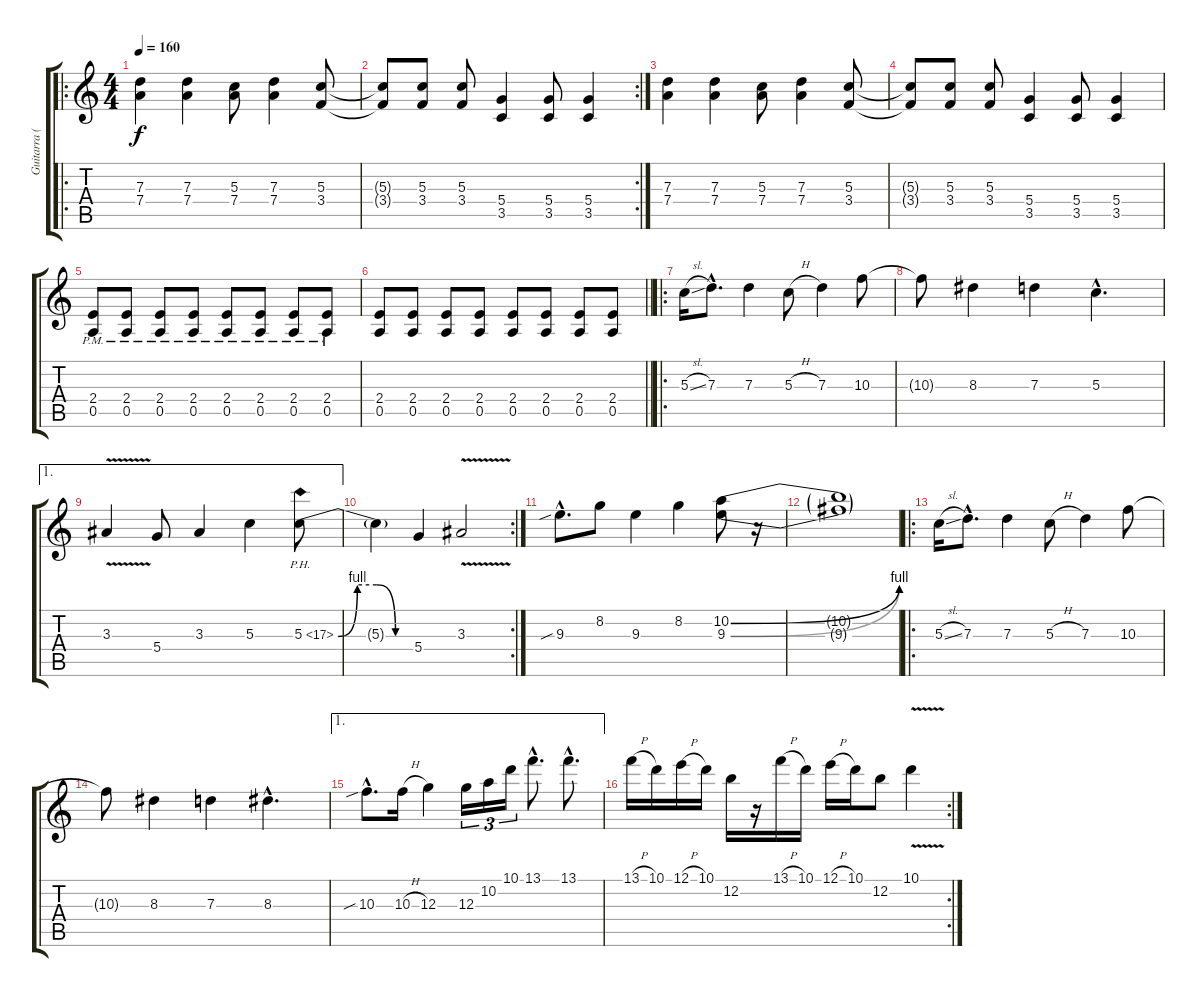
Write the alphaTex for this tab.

\track ("Guitarra (Juanma)" "Guitarra (") {instrument overdrivenguitar}
\staff {score tabs}
\tuning (E4 B3 G3 D3 A2 E2) {hide}
\ro
\ts (4 4)
\tempo 160
\clef g2
\ks c
(7.3 7.4).4{dy f instrument overdrivenguitar} (7.3 7.4).4 (5.3 7.4).8 (7.3 7.4).4 (5.3 3.4).8 |
\rc 2
(5.3{t} 3.4{t}).8 (5.3 3.4).8 (5.3 3.4).8 (5.4 3.5).4 (5.4 3.5).8 (5.4 3.5).4 |
(7.3 7.4).4 (7.3 7.4).4 (5.3 7.4).8 (7.3 7.4).4 (5.3 3.4).8 |
(5.3{t} 3.4{t}).8 (5.3 3.4).8 (5.3 3.4).8 (5.4 3.5).4 (5.4 3.5).8 (5.4 3.5).4 |
(2.4{pm} 0.5).8 (2.4{pm} 0.5).8 (2.4{pm} 0.5).8 (2.4{pm} 0.5).8 (2.4{pm} 0.5).8 (2.4{pm} 0.5).8 (2.4{pm} 0.5).8 (2.4{pm} 0.5).8 |
\barLineRight lightlight
(2.4 0.5).8 (2.4 0.5).8 (2.4 0.5).8 (2.4 0.5).8 (2.4 0.5).8 (2.4 0.5).8 (2.4 0.5).8 (2.4 0.5).8 |
\ro
5.3{sl}.16 7.3{hac}.8{d} 7.3.4 5.3{h}.8 7.3.4 10.3.8 |
10.3{t}.8 8.3.4 7.3.4 5.3{hac}.4{d} |
\ae 1
3.3{v}.4 5.4.8 3.3.4 5.3.4 5.3{be (custom 0 0 15 4 30 4 45 0 60 0) ph 12}.8 |
\rc 2
5.3{t}.4 5.4.4 3.3{v}.2 |
9.3{sib hac}.8{d} 8.2.8 9.3.4 8.2.4 (10.2{be (bend 0 0 60 4)} 9.3{be (bend 0 0 60 4)}).8 r.16 |
(10.2{t} 9.3{t}).1 |
\ro
5.3{sl}.16 7.3{hac}.8{d} 7.3.4 5.3{h}.8 7.3.4 10.3.8 |
10.3{t}.8 8.3.4 7.3.4 8.3{hac}.4{d} |
\ae 1
10.3{sib hac}.8{d} 10.3{h}.16 12.3.4 12.3.16{tu (3 2)} 10.2.16{tu (3 2)} 10.1.16{tu (3 2)} 13.1{hac}.8{d} 13.1{hac}.8{d} |
\rc 2
13.1{h}.16 10.1.16 12.1{h}.16 10.1.16 12.2.16 r.16 13.1{h}.16 10.1.16 12.1{h}.16 10.1.16 12.2.8 10.1{v}.4
